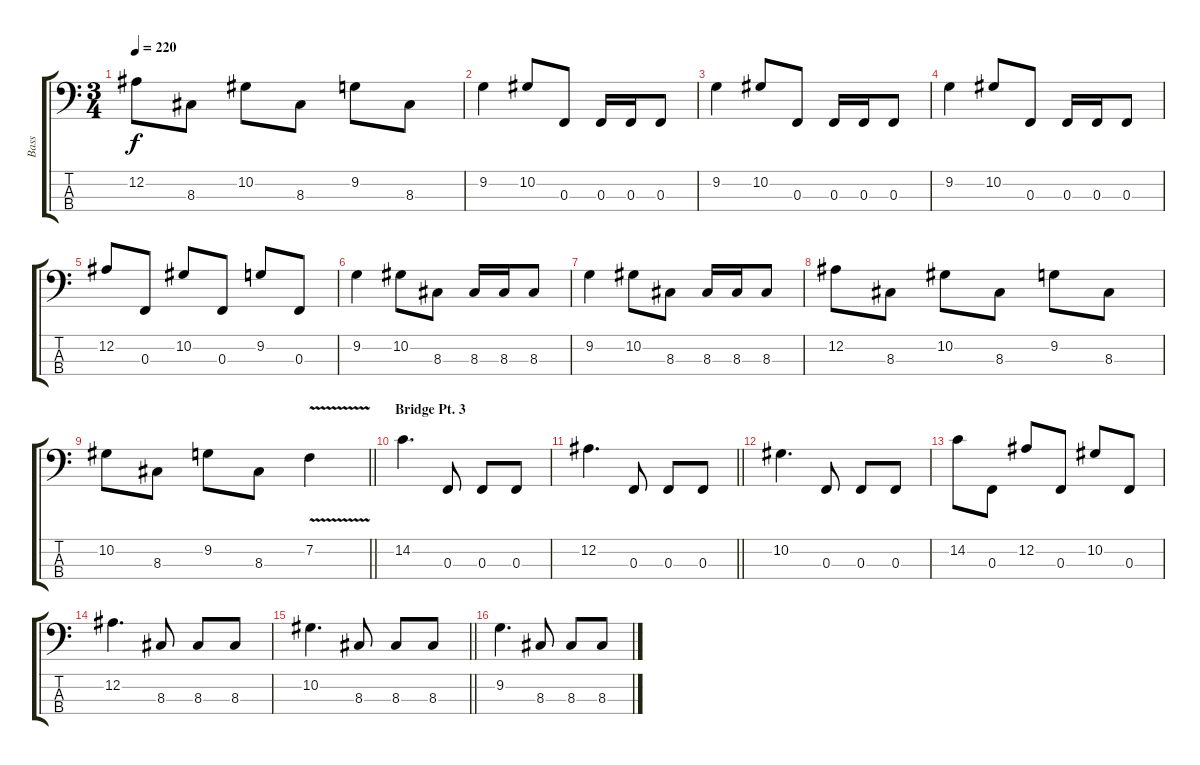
\track ("Bass" "Bass") {instrument electricbasspick}
\staff {score tabs}
\tuning (Eb2 Bb1 F1 C1) {hide}
\ts (3 4)
\tempo 220
\clef f4
\ks c
12.2.8{dy f} 8.3.8 10.2.8 8.3.8 9.2.8 8.3.8 |
9.2.4 10.2.8 0.3.8 0.3.16 0.3.16 0.3.8 |
9.2.4 10.2.8 0.3.8 0.3.16 0.3.16 0.3.8 |
9.2.4 10.2.8 0.3.8 0.3.16 0.3.16 0.3.8 |
12.2.8 0.3.8 10.2.8 0.3.8 9.2.8 0.3.8 |
9.2.4 10.2.8 8.3.8 8.3.16 8.3.16 8.3.8 |
9.2.4 10.2.8 8.3.8 8.3.16 8.3.16 8.3.8 |
12.2.8 8.3.8 10.2.8 8.3.8 9.2.8 8.3.8 |
\barLineRight lightlight
10.2.8 8.3.8 9.2.8 8.3.8 7.2{v}.4 |
\section ("" "Bridge Pt. 3")
14.2.4{d} 0.3.8 0.3.8 0.3.8 |
\barLineRight lightlight
12.2.4{d} 0.3.8 0.3.8 0.3.8 |
10.2.4{d} 0.3.8 0.3.8 0.3.8 |
14.2.8 0.3.8 12.2.8 0.3.8 10.2.8 0.3.8 |
12.2.4{d} 8.3.8 8.3.8 8.3.8 |
\barLineRight lightlight
10.2.4{d} 8.3.8 8.3.8 8.3.8 |
9.2.4{d} 8.3.8 8.3.8 8.3.8
